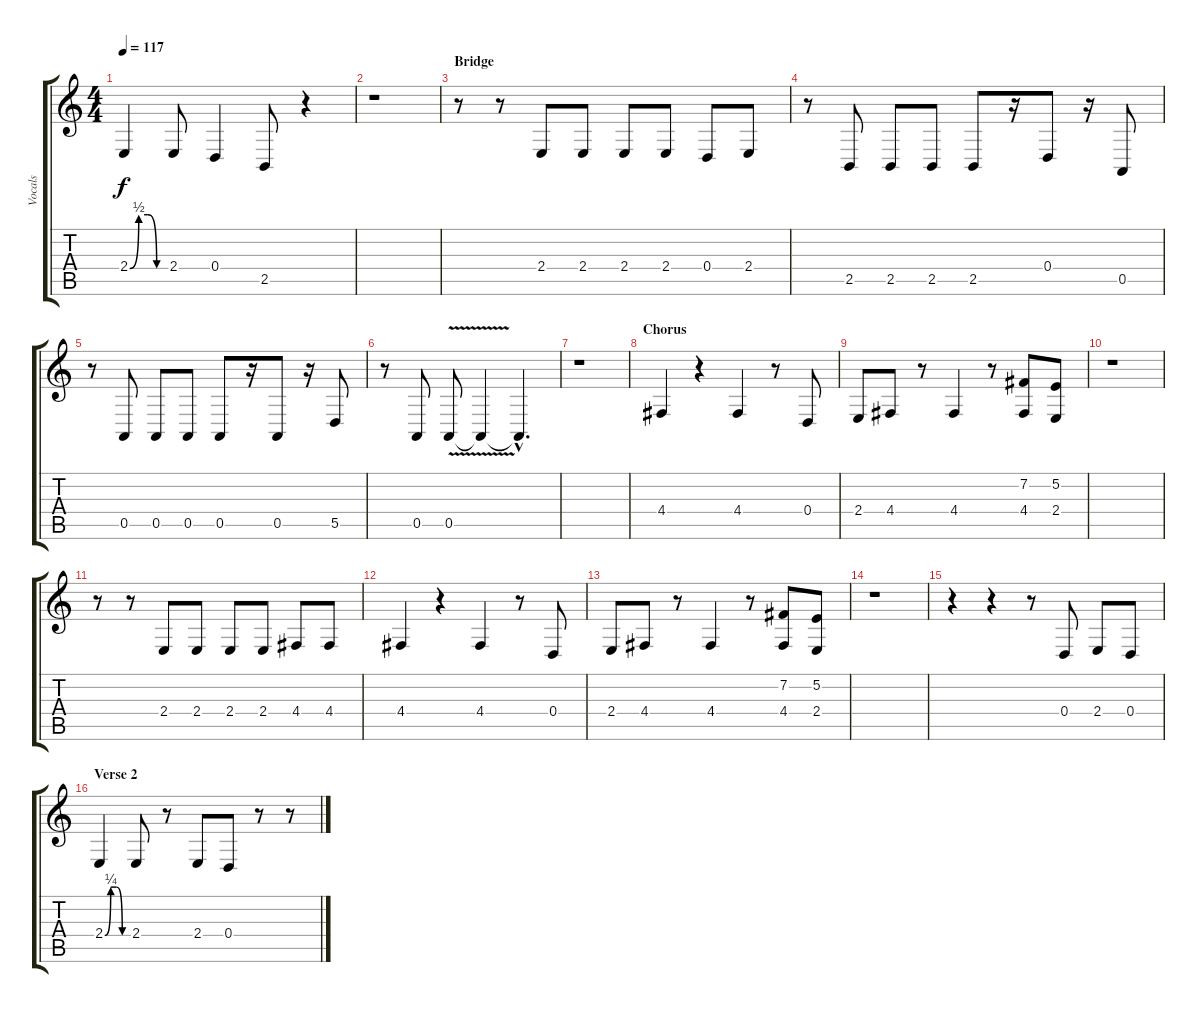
\track ("Vocals" "Vocals") {instrument tenorsax}
\staff {score tabs}
\tuning (E4 B3 G3 D3 A2 E2) {hide}
\ts (4 4)
\tempo 117
\clef g2
\ks c
2.4{be (custom 0 0 15 2 30 2 45 0 60 0)}.4{dy f} 2.4.8 0.4.4 2.5.8 r.4 |
r.1 |
\section ("" "Bridge")
r.8 r.8 2.4.8 2.4.8 2.4.8 2.4.8 0.4.8 2.4.8 |
r.8 2.5.8 2.5.8 2.5.8 2.5.8 r.16 0.4.8 r.16 0.5.8 |
r.8 0.5.8 0.5.8 0.5.8 0.5.8 r.16 0.5.8 r.16 5.5.8 |
r.8 0.5.8 0.5{v}.8 0.5{t}.4 0.5{hac t}.4{d} |
r.1 |
\section ("" "Chorus")
4.4.4 r.4 4.4.4 r.8 0.4.8 |
2.4.8 4.4.8 r.8 4.4.4 r.8 (7.2 4.4).8 (5.2 2.4).8 |
r.1 |
r.8 r.8 2.4.8 2.4.8 2.4.8 2.4.8 4.4.8 4.4.8 |
4.4.4 r.4 4.4.4 r.8 0.4.8 |
2.4.8 4.4.8 r.8 4.4.4 r.8 (7.2 4.4).8 (5.2 2.4).8 |
r.1 |
r.4 r.4 r.8 0.4.8 2.4.8 0.4.8 |
\section ("" "Verse 2")
2.4{be (custom 0 0 15 1 30 1 45 0 60 0)}.4 2.4.8 r.8 2.4.8 0.4.8 r.8 r.8
